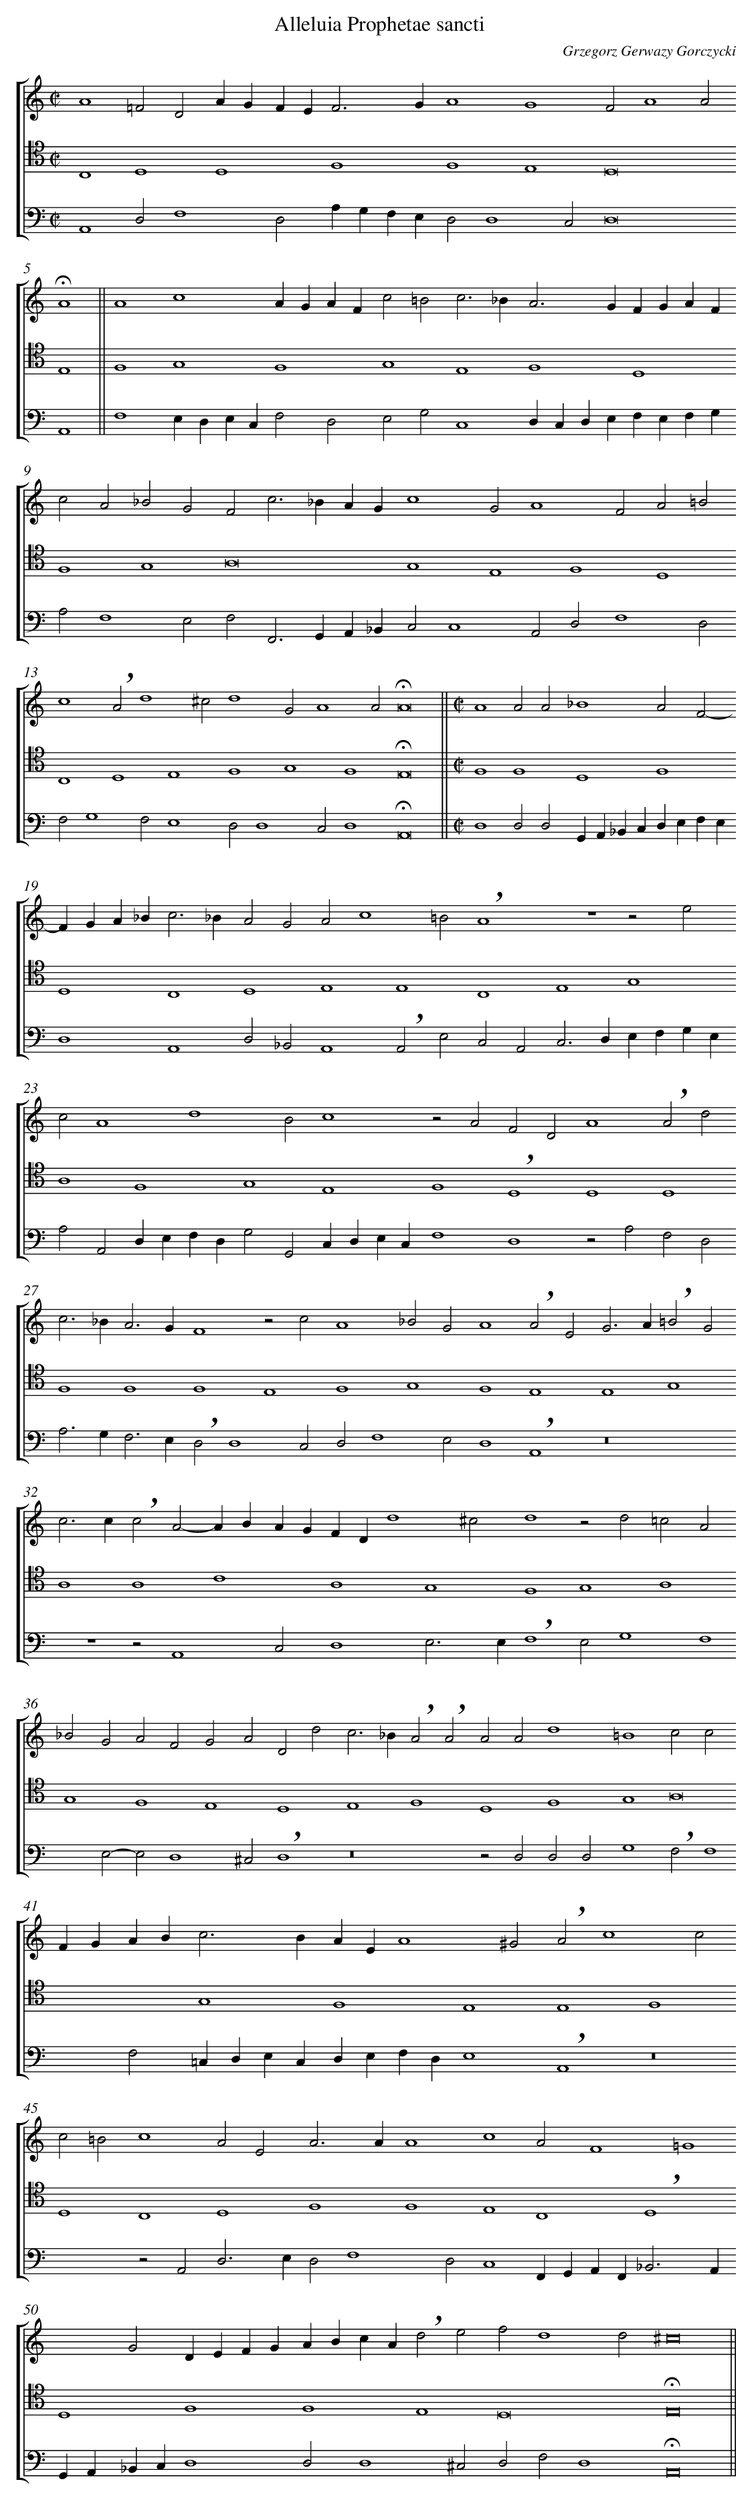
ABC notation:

X:1
T: Alleluia Prophetae sancti
C: Grzegorz Gerwazy Gorczycki
L: 1/4
M: C|
%%staves [1 2 3 4]
V: 1
V: 2 clef=tenor
V: 3 clef=tenor
V: 4 clef=bass
K: C
[V:1] A4=F2D2 [|]
[V:2] x8 [|]
[V:3] C,4D,4 [|]
[V:4] A,,4D,2F,4 [|]
[V:1] AGFE2<F2G [|]
[V:2] x8 [|]
[V:3] D,4F,4 [|]
[V:4] D,2A,G,F,E, [|]
[V:1] A4G4 [|]
[V:2] x8 [|]
[V:3] F,4E,4 [|]
[V:4] D,2D,4C,2 [|]
[V:1] F2A4A2 [|]
[V:2] x8 [|]
[V:3] D,8 [|]
[V:4] D,8 [|]
[V:1] !fermata!A4 ||
[V:2] x8 ||
[V:3] E,4 ||
[V:4] A,,4 ||
[V:1] A4 [I:setbarnb 6][|]
[V:2]  [|]
[V:3] F,4 [|]
[V:4] F,4 [|]
[V:1] c4AGAF [|]
[V:2] x8 [|]
[V:3] G,4F,4 [|]
[V:4] E,D,E,C,F,2D,2 [|]
[V:1] c2=B2c3_B [|]
[V:2] x8 [|]
[V:3] G,4E,4 [|]
[V:4] E,2G,2C,4 [|]
[V:1] A2>G2FGAF [|]
[V:2] x8 [|]
[V:3] F,4D,4 [|]
[V:4] D,C,D,E,F,E,F,G, [|]
[V:1] c2A2_B2G2 [|]
[V:2] x8 [|]
[V:3] F,4G,4 [|]
[V:4] A,2F,4E,2 [|]
[V:1] F2c2>_B2AG [|]
[V:2] x8 [|]
[V:3] A,8 [|]
[V:4] F,2F,,2>G,,2A,,_B,, [|]
[V:1] c4G2A4 [|]
[V:2] x8 [|]
[V:3] G,4E,4 [|]
[V:4] C,2C,4A,,2 [|]
[V:1] F2A2=B2 [|]
[V:2] x8 [|]
[V:3] F,4D,4 [|]
[V:4] D,2F,4D,2 [|]
[V:1] c4!breath!A2d4 [|]
[V:2] x8 [|]
[V:3] C,4D,4 [|]
[V:4] F,2G,4F,2 [|]
[V:1] ^c2d4 [|]
[V:2] x8 [|]
[V:3] E,4F,4 [|]
[V:4] E,4D,2D,4 [|]
[V:1] G2A4A2 [|]
[V:2] x8 [|]
[V:3] G,4F,4 [|]
[V:4] C,2D,4 [|]
[V:1] !fermata!A8 ||
[V:2] x8 ||
[V:3] !fermata!E,8 ||
[V:4] !fermata!A,,8 ||
[V:1] [M:C|]A4A2A2 [|]
[V:2] [M:C|]x8 [|]
[V:3] [M:C|]F,4F,4 [|]
[V:4] [M:C|]D,4D,2D,2 [|]
[V:1] _B4A2F2- [|]
[V:2] x8 [|]
[V:3] D,4F,4 [|]
[V:4] G,,A,,_B,,C,D,E,F,E, [|]
[V:1] FGA_B2<c2_B [|]
[V:2] x8 [|]
[V:3] D,4C,4 [|]
[V:4] D,4A,,4 [|]
[V:1] A2G2A2c4 [|]
[V:2] x8 [|]
[V:3] D,4E,4 [|]
[V:4] D,2_B,,2A,,4 [|]
[V:1] =B2!breath!A4 [|]
[V:2] x8 [|]
[V:3] E,4C,4 [|]
[V:4] !breath!A,,2E,2C,2A,,2 [|]
[V:1] z4z2e2 [|]
[V:2] x8 [|]
[V:3] E,4G,4 [|]
[V:4] C,2>D,2E,F,G,E, [|]
[V:1] c2A4d4 [|]
[V:2] x8 [|]
[V:3] A,4F,4 [|]
[V:4] A,2A,,2D,E,F,D, [|]
[V:1] B2c4 [|]
[V:2] x8 [|]
[V:3] G,4E,4 [|]
[V:4] G,2G,,2C,D,E,C, [|]
[V:1] z2A2F2D2 [|]
[V:2] x8 [|]
[V:3] F,4!breath!D,4 [|]
[V:4] F,4D,4 [|]
[V:1] A4!breath!A2d2 [|]
[V:2] x8 [|]
[V:3] D,4D,4 [|]
[V:4] z2A,2F,2D,2 [|]
[V:1] c2>_B2A3G [|]
[V:2] x8 [|]
[V:3] F,4F,4 [|]
[V:4] A,2>G,2F,3E, [|]
[V:1] F4z2c2 [|]
[V:2] x8 [|]
[V:3] F,4E,4 [|]
[V:4] !breath!D,2D,4C,2 [|]
[V:1] A4_B2G2 [|]
[V:2] x8 [|]
[V:3] F,4G,4 [|]
[V:4] D,2F,4E,2 [|]
[V:1] A4!breath!A2E2 [|]
[V:2] x8 [|]
[V:3] F,4E,4 [|]
[V:4] D,4!breath!A,,4 [|]
[V:1] G2>A2!breath!=B2G2 [|]
[V:2] x8 [|]
[V:3] E,4G,4 [|]
[V:4] z8 [|]
[V:1] c2>c2!breath!c2A2- [|]
[V:2] x8 [|]
[V:3] A,4A,4 [|]
[V:4] z4z2A,,4 [|]
[V:1] ABAGFDd4 [|]
[V:2] x8 [|]
[V:3] C4A,4 [|]
[V:4] C,2D,4 [|]
[V:1] ^c2d4 [|]
[V:2] x8 [|]
[V:3] G,4F,4 [|]
[V:4] E,2>E,2!breath!F,4 [|]
[V:1] z2d2=c2A2 [|]
[V:2] x8 [|]
[V:3] G,4A,4 [|]
[V:4] E,2G,4F,4 [|]
[V:1] _B2G2A2F2 [|]
[V:2] x8 [|]
[V:3] G,4F,4 [|]
[V:4] E,2-E,2D,4 [|]
[V:1] G2A2D2d2 [|]
[V:2] x8 [|]
[V:3] E,4D,4 [|]
[V:4] ^C,2!breath!D,4 [|]
[V:1] c2>_B2!breath!A2!breath!A2 [|]
[V:2] x8 [|]
[V:3] E,4F,4 [|]
[V:4] z8 [|]
[V:1] A2A2d4 [|]
[V:2] x8 [|]
[V:3] D,4F,4 [|]
[V:4] z2D,2D,2D,2 [|]
[V:1] =B4c2c2 [|]
[V:2] x8 [|]
[V:3] G,4A,8 [|]
[V:4] G,4!breath!F,2F,4 [|]
[V:1] FGAB2<c2B [|]
[V:2] x8 [|]
[V:3] G,4 [|]
[V:4] F,2=C,D,E,C, [|]
[V:1] AEA4^G2 [|]
[V:2] x8 [|]
[V:3] F,4E,4 [|]
[V:4] D,E,F,D,E,4 [|]
[V:1] !breath!A2c4c2 [|]
[V:2] x8 [|]
[V:3] E,4F,4 [|]
[V:4] !breath!A,,4z8 [|]
[V:1] c2=B2c4 [|]
[V:2] x8 [|]
[V:3] D,4C,4 [|]
[V:4] z2A,,2 [|]
[V:1] A2E2A3A [|]
[V:2] x8 [|]
[V:3] D,4F,4 [|]
[V:4] D,2>E,2D,2F,4 [|]
[V:1] A4c4 [|]
[V:2] x8 [|]
[V:3] F,4E,4 [|]
[V:4] D,2C,4 [|]
[V:1] A2F4=G4 [|]
[V:2] x8 [|]
[V:3] C,4!breath!D,4 [|]
[V:4] F,,G,,A,,F,,2<_B,,2A,, [|]
[V:1] G2DEFG [|]
[V:2] x8 [|]
[V:3] D,4F,4 [|]
[V:4] G,,A,,_B,,C,D,4 [|]
[V:1] ABcA!breath!d2e2 [|]
[V:2] x8 [|]
[V:3] F,4E,4 [|]
[V:4] D,2D,4^C,2 [|]
[V:1] f2d4d2 [|]
[V:2] x8 [|]
[V:3] D,8 [|]
[V:4] D,2F,2D,4 [|]
[V:1] ^c8 ||
[V:2] x8 ||
[V:3] !fermata!E,8 ||
[V:4] !fermata!A,,8 ||
